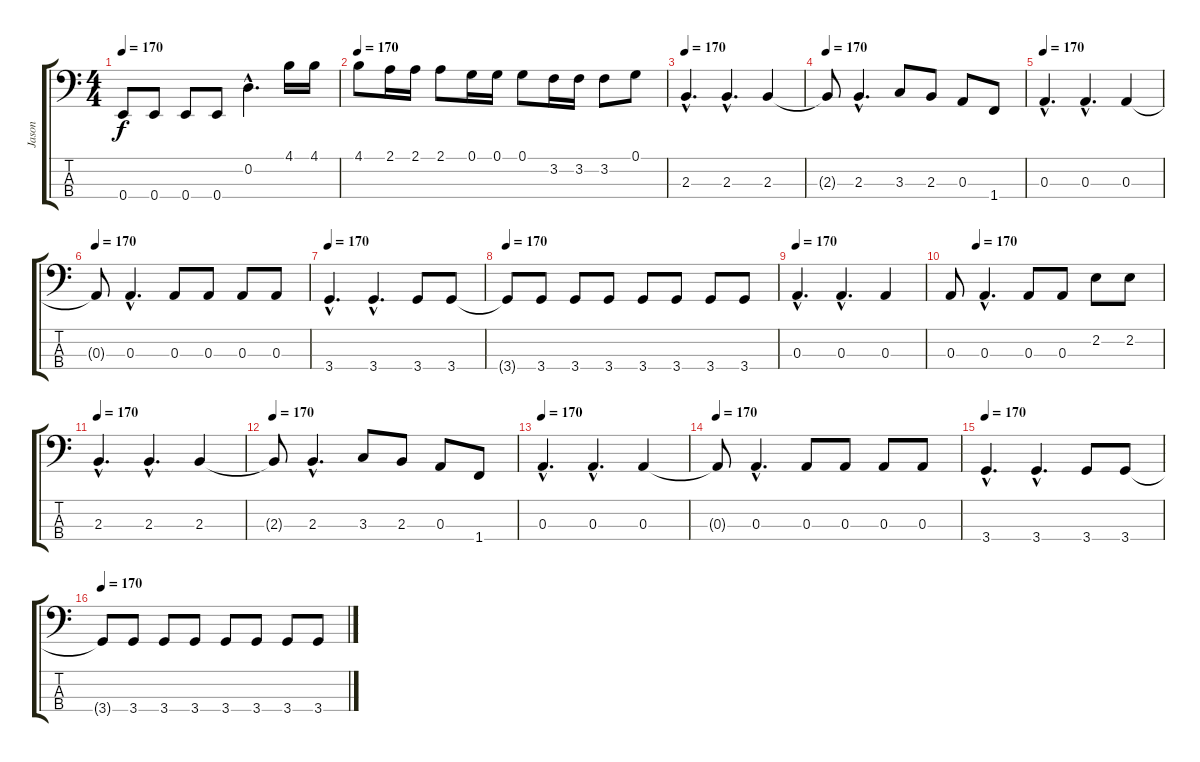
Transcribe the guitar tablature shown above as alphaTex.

\track ("Jason" "Jason") {instrument electricbasspick}
\staff {score tabs}
\tuning (G2 D2 A1 E1) {hide}
\ts (4 4)
\tempo 170
\clef f4
\ks c
0.4.8{dy f} 0.4.8 0.4.8 0.4.8 0.2{hac}.4{d} 4.1.16 4.1.16 |
\tempo 170
4.1.8 2.1.16 2.1.16 2.1.8 0.1.16 0.1.16 0.1.8 3.2.16 3.2.16 3.2.8 0.1.8 |
\tempo 160
\tempo 170
2.3{hac}.4{d} 2.3{hac}.4{d} 2.3.4 |
\tempo 170
2.3{t}.8 2.3{hac}.4{d} 3.3.8 2.3.8 0.3.8 1.4.8 |
\tempo 170
0.3{hac}.4{d} 0.3{hac}.4{d} 0.3.4 |
\tempo 170
0.3{t}.8 0.3{hac}.4{d} 0.3.8 0.3.8 0.3.8 0.3.8 |
\tempo 170
3.4{hac}.4{d} 3.4{hac}.4{d} 3.4.8 3.4.8 |
\tempo 170
3.4{t}.8 3.4.8 3.4.8 3.4.8 3.4.8 3.4.8 3.4.8 3.4.8 |
\tempo 170
0.3{hac}.4{d} 0.3{hac}.4{d} 0.3.4 |
\tempo (170 0.125)
0.3.8 0.3{hac}.4{d} 0.3.8 0.3.8 2.2.8 2.2.8 |
\tempo 170
2.3{hac}.4{d} 2.3{hac}.4{d} 2.3.4 |
\tempo 170
2.3{t}.8 2.3{hac}.4{d} 3.3.8 2.3.8 0.3.8 1.4.8 |
\tempo 170
0.3{hac}.4{d} 0.3{hac}.4{d} 0.3.4 |
\tempo 170
0.3{t}.8 0.3{hac}.4{d} 0.3.8 0.3.8 0.3.8 0.3.8 |
\tempo 170
3.4{hac}.4{d} 3.4{hac}.4{d} 3.4.8 3.4.8 |
\tempo 170
3.4{t}.8 3.4.8 3.4.8 3.4.8 3.4.8 3.4.8 3.4.8 3.4.8
